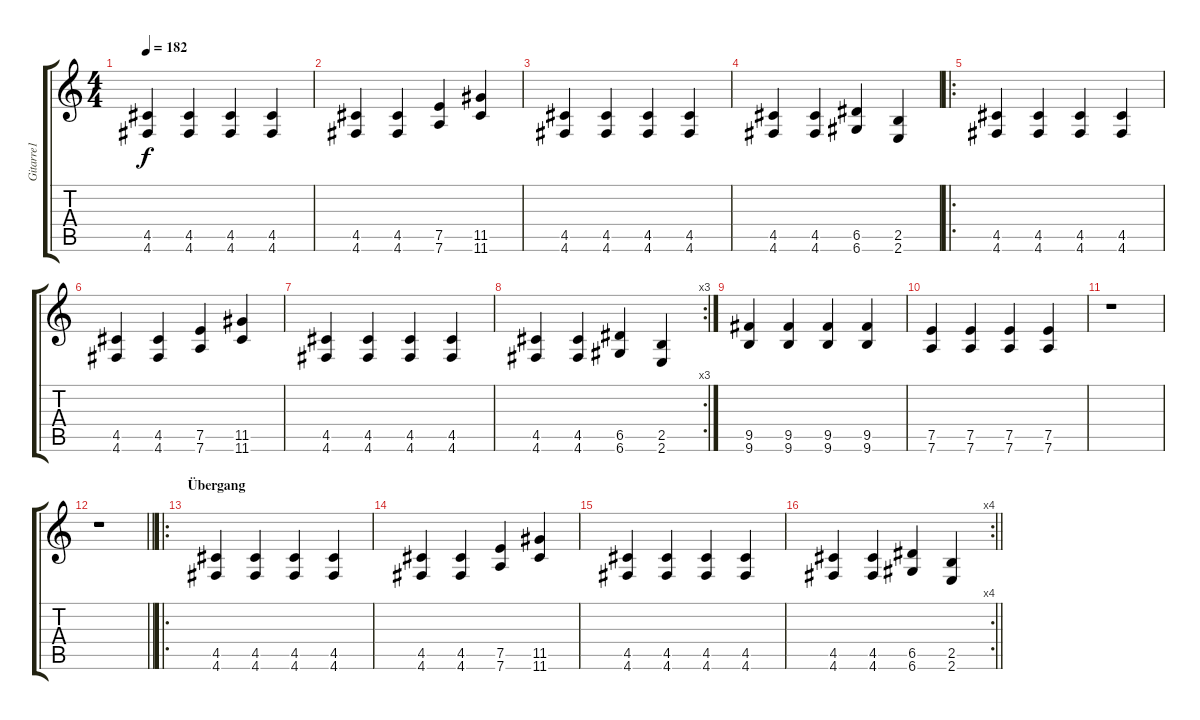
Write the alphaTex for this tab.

\track ("Gitarre1" "Gitarre1") {instrument distortionguitar}
\staff {score tabs}
\tuning (E4 B3 G3 D3 A2 D2) {hide}
\ts (4 4)
\tempo 182
\clef g2
\ks c
(4.5 4.6).4{dy f} (4.5 4.6).4 (4.5 4.6).4 (4.5 4.6).4 |
(4.5 4.6).4 (4.5 4.6).4 (7.5 7.6).4 (11.5 11.6).4 |
(4.5 4.6).4 (4.5 4.6).4 (4.5 4.6).4 (4.5 4.6).4 |
(4.5 4.6).4 (4.5 4.6).4 (6.5 6.6).4 (2.5 2.6).4 |
\ro
(4.5 4.6).4 (4.5 4.6).4 (4.5 4.6).4 (4.5 4.6).4 |
(4.5 4.6).4 (4.5 4.6).4 (7.5 7.6).4 (11.5 11.6).4 |
(4.5 4.6).4 (4.5 4.6).4 (4.5 4.6).4 (4.5 4.6).4 |
\rc 3
(4.5 4.6).4 (4.5 4.6).4 (6.5 6.6).4 (2.5 2.6).4 |
(9.5 9.6).4 (9.5 9.6).4 (9.5 9.6).4 (9.5 9.6).4 |
(7.5 7.6).4 (7.5 7.6).4 (7.5 7.6).4 (7.5 7.6).4 |
r.1 |
\barLineRight lightlight
r.1 |
\ro
\section ("" "Übergang")
(4.5 4.6).4 (4.5 4.6).4 (4.5 4.6).4 (4.5 4.6).4 |
(4.5 4.6).4 (4.5 4.6).4 (7.5 7.6).4 (11.5 11.6).4 |
(4.5 4.6).4 (4.5 4.6).4 (4.5 4.6).4 (4.5 4.6).4 |
\rc 4
\barLineRight lightlight
(4.5 4.6).4 (4.5 4.6).4 (6.5 6.6).4 (2.5 2.6).4
